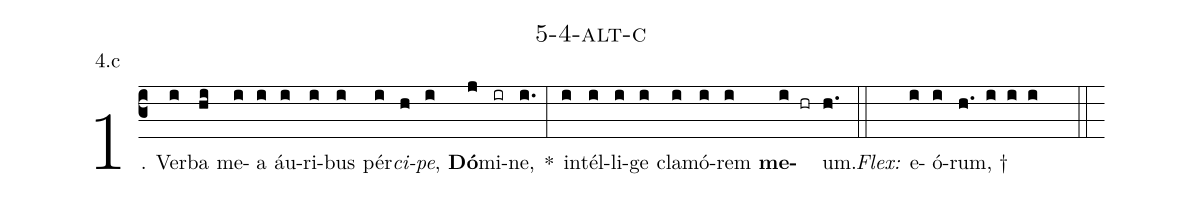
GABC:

name: 5-4-alt-c;
annotation: 4.c;
%%
(c3)1. Ver(i)ba(hi) me(i)a(i) áu(i)ri(i)bus(i) pér(i)<i>ci</i>(h)<i>pe</i>,(i) <b>Dó</b>(j)mi(ir)ne,(i.) *(:) in(i)tél(i)li(i)ge(i) cla(i)mó(i)rem(i) <b>me</b>(i hr)um.(h.) (::)
<i>Flex:</i>()  e(i)ó(i)rum, †(h. i i i  ::)
